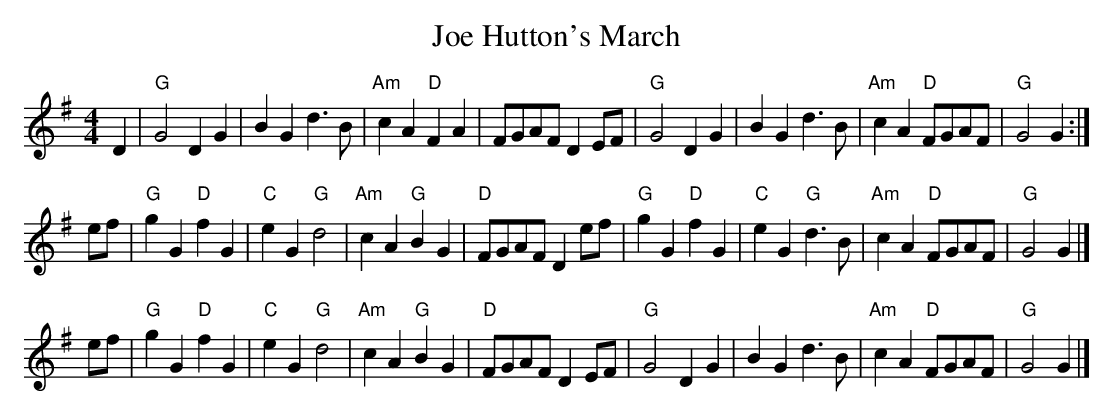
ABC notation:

X:1
T:Joe Hutton's March
M:4/4
L:1/8
K:G
D2 |\
"G"G4      D2G2 |    B2G2    d3B | "Am"c2A2 "D"F2A2 |   FGAF  D2EF |\
"G"G4      D2G2 |    B2G2    d3B | "Am"c2A2 "D"FGAF |  "G"G4  G2   :|
ef |\
"G"g2G2 "D"f2G2 | "C"e2G2 "G"d4  | "Am"c2A2 "G"B2G2 | "D"FGAF D2ef |\
"G"g2G2 "D"f2G2 | "C"e2G2 "G"d3B | "Am"c2A2 "D"FGAF | "G"G4   G2   |]
ef |\
"G"g2G2 "D"f2G2 | "C"e2G2 "G"d4  | "Am"c2A2 "G"B2G2 | "D"FGAF D2EF |\
"G"G4      D2G2 |    B2G2    d3B | "Am"c2A2 "D"FGAF |  "G"G4  G2   |]
